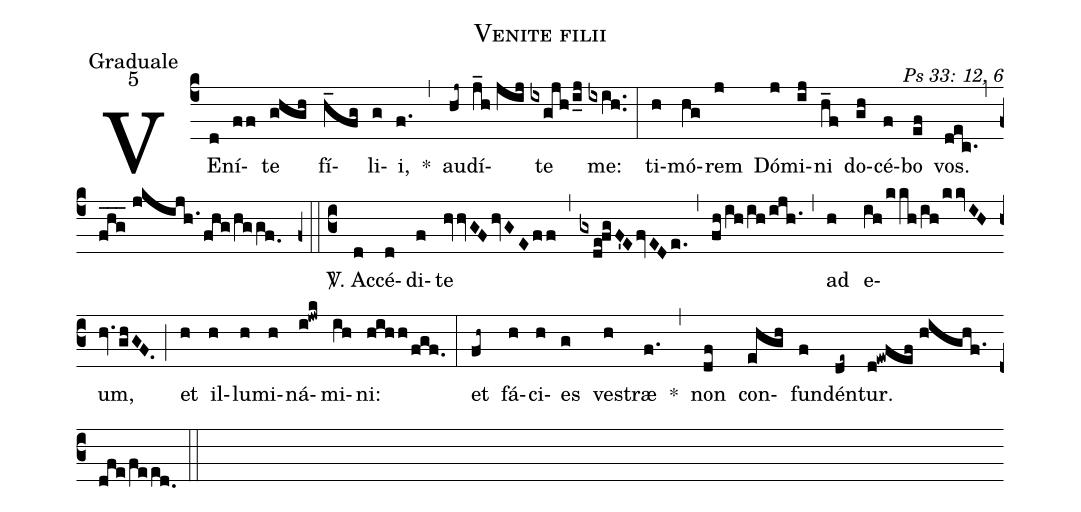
name: Venite filii;
office-part: Graduale;
mode: 5;
commentary: Ps 33: 12, 6;
%%
(c4) VE(d)ní(ff)te(ghgh) fí(h_fg)li(g)i,(f.) *(,) au(hj~)dí(j_h//jij)te(ixgjh/i_j) me:(ixih..) (:)
ti(h)mó(hg)rem(j) Dó(j)mi(ij)ni(h_f) do(gh)cé(f)bo(ef) vos.(dec.) (,) (fhg___//jkijh./fhg/hggf.0) (z0::c3)<sp>V/</sp>. Ac(d)cé(d)di(f)te(hvvGFhvGEff) (,) (gxde!fgF'E/fvEDe.) (,) (fh/ih/ih/ijh.1) (,) ad(h) e(ih/kkh/ih/kkvIH)um,(hv.ghGF.) (;) et(h) il(h)lu(h)mi(h)ná(i!jwk)mi(ih)ni:(hihh/fgf.) (:)
et(fh~) fá(h)ci(h)es(g) ves(h)træ(f.) *(,) non(df) con(ehgh)fun(f)dén(de~)tur.(d!ewfef//highf./dfe/feed.0) (::)
